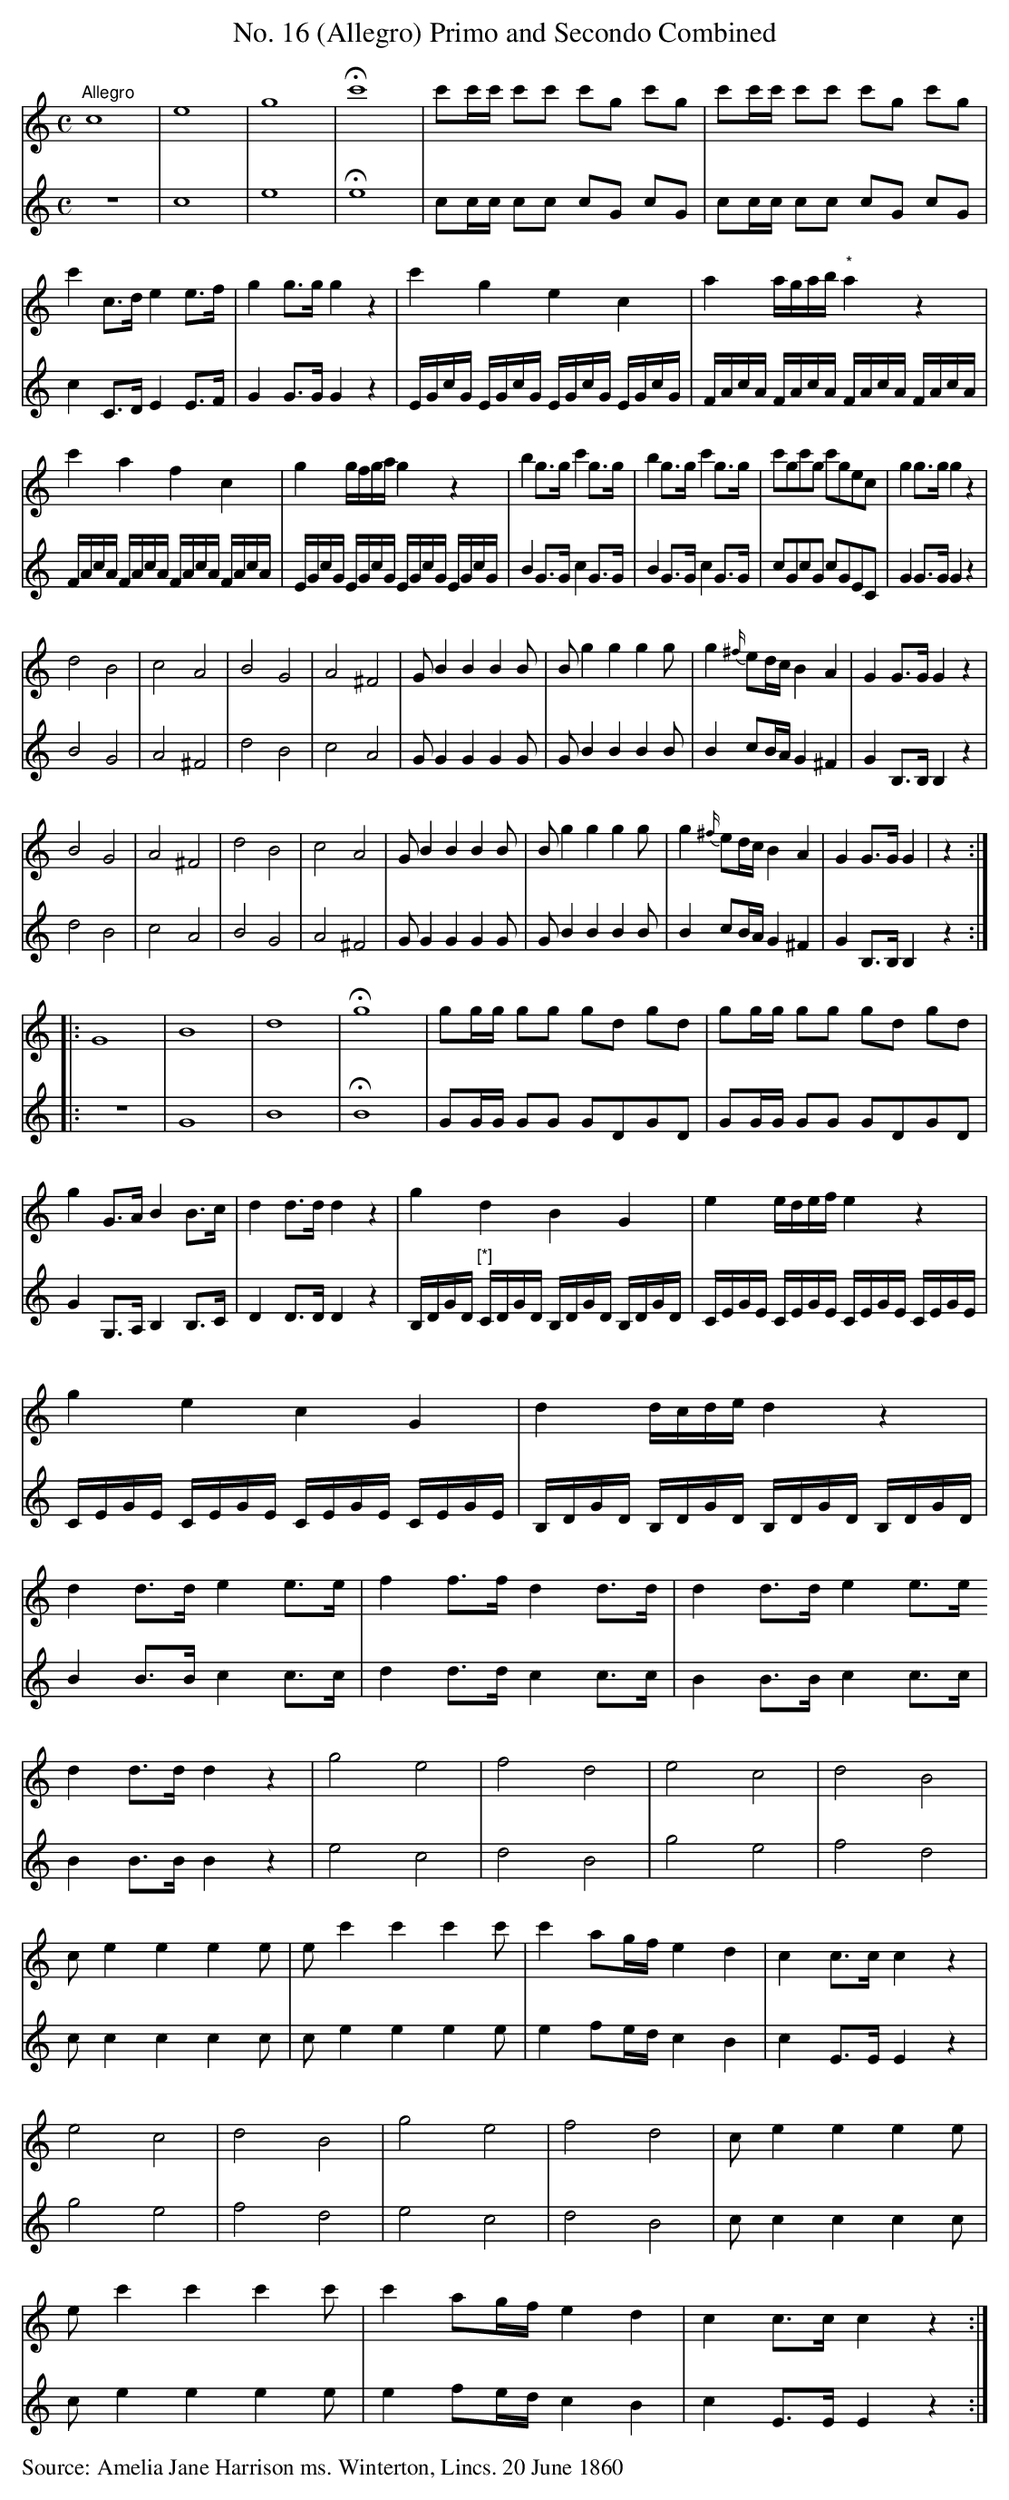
X:1
T:No. 16 (Allegro) Primo and Secondo Combined
M:C
L:1/8
K:C
V:1
V:2
V:1
"^Allegro"c8|e8|g8|!fermata!c'8|c'c'/c'/ c'c' c'g c'g|c'c'/c'/ c'c' c'g c'g|\
c'2c>de2e>f|g2g>gg2z2|c'2g2e2c2|a2a/g/a/b/"^*"a2z2|
c'2a2f2c2|g2g/f/g/a/g2z2|b2g>gc'2g>g|b2g>gc'2g>g|c'gc'g c'gec|g2g>gg2z2|
d4B4|c4A4|B4G4|A4^F4|GB2B2B2B|Bg2g2g2g|g2{^f/}ed/c/B2A2|G2G>GG2z2|
B4G4|A4^F4| d4B4|c4 A4|GB2B2B2B|Bg2g2g2g| g2{^f/}ed/c/ B2A2|G2G>GG2|z2::
G8|B8|d8|!fermata!g8|gg/g/ gg gd gd|gg/g/ gg gd gd|g2G>AB2B>c|d2d>dd2z2|\
g2d2B2G2|e2 e/d/e/f/e2z2|
g2e2c2G2|d2d/c/d/e/d2z2|d2d>de2e>e|f2f>fd2d>d|d2d>de2e>ed2d>dd2z2|\
g4e4|f4d4|e4c4|d4B4|
ce2e2e2e|ec'2c'2c'2c'|c'2ag/f/e2d2|c2c>cc2z2|e4c4|d4B4|g4e4|f4d4|\
ce2e2e2e|ec'2c'2c'2c'|c'2ag/f/e2d2|c2c>cc2z2:|
V:2
Z1|c8|e8|!fermata!e8|cc/c/ cc cG cG|cc/c/ cc cG cG|c2C>DE2E>F|G2G>GG2z2|
E/G/c/G/ E/G/c/G/ E/G/c/G/ E/G/c/G/|F/A/c/A/ F/A/c/A/ F/A/c/A/ F/A/c/A/ |\
F/A/c/A/ F/A/c/A/ F/A/c/A/ F/A/c/A/ |E/G/c/G/ E/G/c/G/ E/G/c/G/ E/G/c/G/|
B2G>Gc2G>G|B2G>Gc2G>G|cGcG cGEC|G2G>GG2z2|B4G4|A4^F4|d4B4|c4A4|\
GG2G2G2G|GB2B2B2B|
B2cB/A/ G2^F2|G2B,>B,B,2z2|d4B4|c4A4|B4G4|A4^F4|\
GG2G2G2G|GB2B2B2B| B2cB/A/ G2^F2|G2B,>B,B,2z2::
Z1|G8|B8|!fermata!B8|GG/G/ GG GDGD|GG/G/ GG GDGD| G2G,>A,B,2B,>C|D2D>DD2z2|
B,/D/G/D/ "^[*]"C/D/G/D/ B,/D/G/D/ B,/D/G/D/|C/E/G/E/ C/E/G/E/ C/E/G/E/ C/E/G/E/ |\
C/E/G/E/ C/E/G/E/ C/E/G/E/ C/E/G/E/ |B,/D/G/D/ B,/D/G/D/ B,/D/G/D/ B,/D/G/D/|
B2B>Bc2c>c|d2d>dc2c>c|B2B>Bc2c>c|B2B>BB2z2|e4c4|d4B4|g4e4|f4d4|\
cc2c2c2c|ce2e2e2e|
e2fe/d/c2B2|c2E>EE2z2|g4e4|f4d4|e4c4|d4B4|\
 cc2c2c2c|ce2e2e2e|e2fe/d/c2B2|c2E>EE2z2:|
